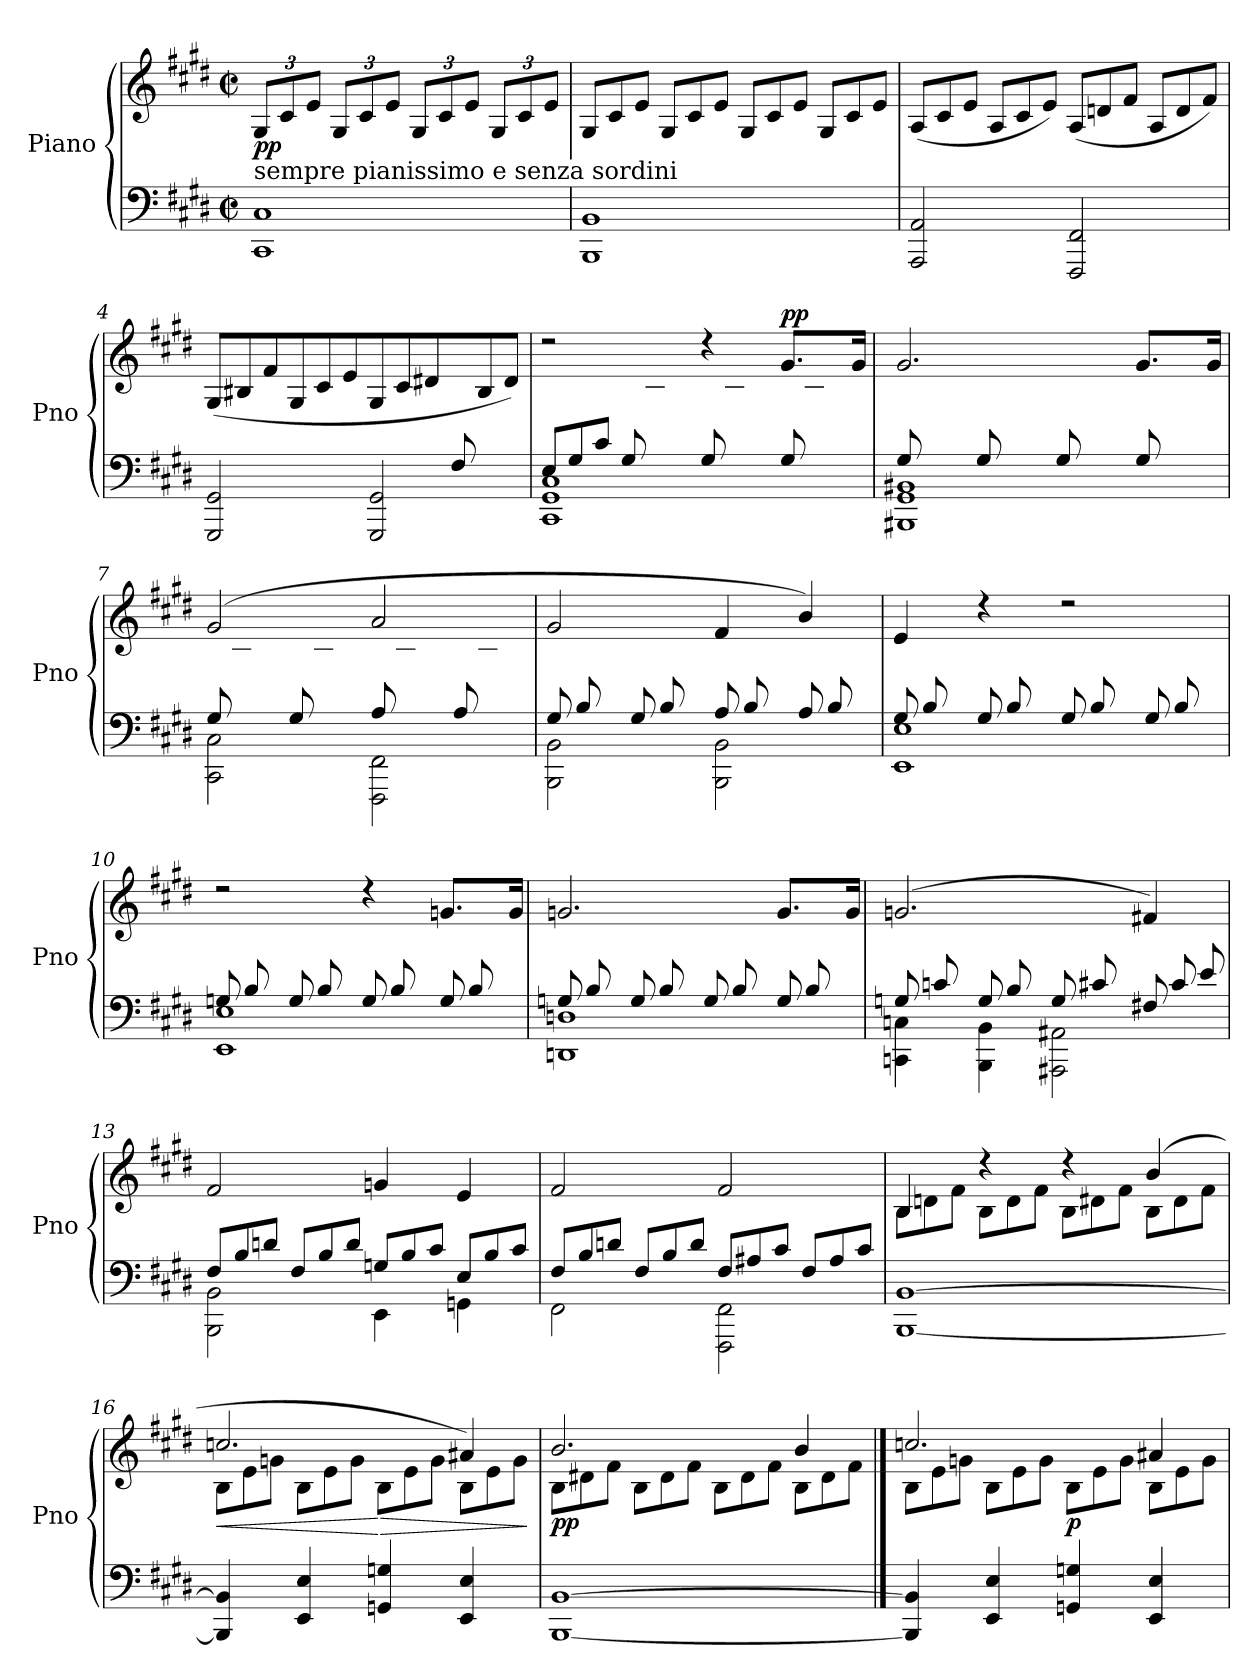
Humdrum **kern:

**kern	**kern	**dynam
*part1	*part1	*part1
*staff2	*staff1	*staff1/2
*I"Piano	*	*
*I'Pno	*	*
*clefF4	*clefG2	*
*k[f#c#g#d#]	*k[f#c#g#d#]	*
*M2/2	*M2/2	*
*met(c|)	*met(c|)	*
=1	=1	=1
*^	*	*
*	*	*Xbrackettup	*
!	!	!LO:TX:b:t=sempre pianissimo e senza sordini	!
!	!	!	!LO:DY:b
1ryy	1CC# 1C#	12G#/L	pp
.	.	12c#/	.
.	.	12e/J	.
.	.	12G#/L	.
.	.	12c#/	.
.	.	12e/J	.
.	.	12G#/L	.
.	.	12c#/	.
.	.	12e/J	.
.	.	12G#/L	.
.	.	12c#/	.
.	.	12e/J	.
=2	=2	=2	=2
*	*	*Xtuplet	*
1ryy	1BBB 1BB	12G#/L	.
.	.	12c#/	.
.	.	12e/J	.
.	.	12G#/L	.
.	.	12c#/	.
.	.	12e/J	.
.	.	12G#/L	.
.	.	12c#/	.
.	.	12e/J	.
.	.	12G#/L	.
.	.	12c#/	.
.	.	12e/J	.
=3	=3	=3	=3
1ryy	2AAA/ 2AA/	(<12A/L	.
.	.	12c#/	.
.	.	12e/J	.
.	.	12A/L	.
.	.	12c#/	.
.	.	12e/J)	.
.	2FFF#/ 2FF#/	(<12A/L	.
.	.	12dn/	.
.	.	12f#/J	.
.	.	12A/L	.
.	.	12d/	.
.	.	12f#/J)	.
!!LO:LB:g=z
=4	=4	=4	=4
*	*^	*	*
2.ryy	1ryy	2GGG#/ 2GG#/	(>12G#/L	.
.	.	.	12B#X/	.
.	.	.	12f#/J	.
.	.	.	12G#/L	.
.	.	.	12c#/	.
.	.	.	12e/J	.
.	.	2GGG#/ 2GG#/	12G#/L	.
.	.	.	12c#/	.
.	.	.	12d#X/J	.
*Xtuplet	*	*	*	*
12F#/L	.	.	12ryy	.
6ryy	.	.	12B#\	.
.	.	.	12d#\J)	.
*	*v	*v	*	*
=5	=5	=5	=5
*	*	*^	*
12E/L	1CC# 1GG# 1C#	2r	3ryy	.
12G#/	.	.	.	.
12c#/J	.	.	.	.
(>12G#/L	.	.	.	.
6ryy	.	.	12c#\	.
.	.	.	12e\J)	.
(>12G#/L	.	4r	12ryy	.
6ryy	.	.	12c#\	.
.	.	.	12e\J)	.
!	!	!	!	!LO:DY:a
12G#/L	.	8.g#/L	12ryy	pp
6ryy	.	.	12c#\	.
.	.	.	12e\J	.
.	.	16g#/Jk	.	.
=6	=6	=6	=6	=6
12G#/L	1BBB#X 1GG# 1BB#X	2.g#/	12ryy	.
6ryy	.	.	12d#\	.
.	.	.	12f#\J	.
12G#/L	.	.	12ryy	.
6ryy	.	.	12d#\	.
.	.	.	12f#\J	.
12G#/L	.	.	12ryy	.
6ryy	.	.	12d#\	.
.	.	.	12f#\J	.
12G#/L	.	8.g#/L	12ryy	.
6ryy	.	.	12d#\	.
.	.	.	12f#\J	.
.	.	16g#/Jk	.	.
!!LO:LB:g=z	!!
=7	=7	=7	=7	=7
12G#/L	2CC#\ 2C#\	(>2g#/	12ryy	.
6ryy	.	.	12c#\	.
.	.	.	12e\J	.
12G#/L	.	.	12ryy	.
6ryy	.	.	12c#\	.
.	.	.	12e\J	.
12A/L	2FFF#\ 2FF#\	2a/	12ryy	.
6ryy	.	.	12c#\	.
.	.	.	12f#\J	.
12A/L	.	.	12ryy	.
6ryy	.	.	12c#\	.
.	.	.	12f#\J	.
=8	=8	=8	=8	=8
12G#/L	2BBB\ 2BB\	2g#/	6ryy	.
12B/	.	.	.	.
12ryy	.	.	12e\J	.
12G#/L	.	.	6ryy	.
12B/	.	.	.	.
12ryy	.	.	12e\J	.
12A/L	2BBB\ 2BB\	4f#/	6ryy	.
12B/	.	.	.	.
12ryy	.	.	12d#\J	.
12A/L	.	4b/)	6ryy	.
12B/	.	.	.	.
12ryy	.	.	12d#\J	.
=9	=9	=9	=9	=9
12G#/L	1EE 1E	4e/	6ryy	.
12B/	.	.	.	.
12ryy	.	.	12e\J	.
12G#/L	.	4r	6ryy	.
12B/	.	.	.	.
12ryy	.	.	12e\J	.
12G#/L	.	2r	6ryy	.
12B/	.	.	.	.
12ryy	.	.	12e\J	.
12G#/L	.	.	6ryy	.
12B/	.	.	.	.
12ryy	.	.	12e\J	.
!!LO:LB:g=z	!!
=10	=10	=10	=10	=10
12Gn/L	1EE 1E	2r	6ryy	.
12B/	.	.	.	.
12ryy	.	.	12e\J	.
12G/L	.	.	6ryy	.
12B/	.	.	.	.
12ryy	.	.	12e\J	.
12G/L	.	4r	6ryy	.
12B/	.	.	.	.
12ryy	.	.	12e\J	.
12G/L	.	8.gn/L	6ryy	.
12B/	.	.	.	.
12ryy	.	.	12e\J	.
.	.	16g/Jk	.	.
=11	=11	=11	=11	=11
12Gn/L	1DDn 1Dn	2.gn/	6ryy	.
12B/	.	.	.	.
12ryy	.	.	12fn\J	.
12G/L	.	.	6ryy	.
12B/	.	.	.	.
12ryy	.	.	12f\J	.
12G/L	.	.	6ryy	.
12B/	.	.	.	.
12ryy	.	.	12f\J	.
12G/L	.	8.g/L	6ryy	.
12B/	.	.	.	.
12ryy	.	.	12f\J	.
.	.	16g/Jk	.	.
=12	=12	=12	=12	=12
12Gn/L	4CCn\ 4Cn\	(>2.gn/	6ryy	.
12cn/	.	.	.	.
12ryy	.	.	12e\J	.
12G/L	4BBB\ 4BB\	.	6ryy	.
12B/	.	.	.	.
12ryy	.	.	12e\J	.
12G/L	2AAA#X\ 2AA#X\	.	6ryy	.
12c#X/	.	.	.	.
12ryy	.	.	12e\J	.
12F#X/L	.	4f#X/)	4ryy	.
12c#/	.	.	.	.
12e/J	.	.	.	.
*	*	*v	*v	*
!!LO:PB:g=z
=13	=13	=13	=13
12F#/L	2BBB\ 2BB\	2f#/	.
12B/	.	.	.
12dn/J	.	.	.
12F#/L	.	.	.
12B/	.	.	.
12d/J	.	.	.
12Gn/L	4EE\	4gn/	.
12B/	.	.	.
12c#/J	.	.	.
12E/L	4GGn\	4e/	.
12B/	.	.	.
12c#/J	.	.	.
=14	=14	=14	=14
12F#/L	2FF#\	2f#/	.
12B/	.	.	.
12dn/J	.	.	.
12F#/L	.	.	.
12B/	.	.	.
12d/J	.	.	.
12F#/L	2FFF#\ 2FF#\	2f#/	.
12A#X/	.	.	.
12c#/J	.	.	.
12F#/L	.	.	.
12A#/	.	.	.
12c#/J	.	.	.
*v	*v	*	*
=15	=15	=15
*	*^	*
[1BBB [1BB	4B/	12B\L	.
.	.	12dn\	.
.	.	12f#\J	.
.	4r	12B\L	.
.	.	12d\	.
.	.	12f#\J	.
.	4r	12B\L	.
.	.	12d#X\	.
.	.	12f#\J	.
.	(>4b/	12B\L	.
.	.	12d#\	.
.	.	12f#\J	.
!!LO:PB:g=z	!!
=16	=16	=16	=16
!	!	!	!LO:HP:b
4BBB/] 4BB/]	2.ccn/	12B\L	<
.	.	12e\	.
.	.	12gn\J	.
4EE/ 4E/	.	12B\L	.
.	.	12e\	.
.	.	12g\J	.
!	!	!	!LO:HP:n=1:b
4GGn/ 4Gn/	.	12B\L	[ >
.	.	12e\	.
.	.	12g\J	.
4EE/ 4E/	4a#X/)	12B\L	.
.	.	12e\	.
.	.	12g\J	.
*	*v	*v	*
.	.	]
=17	=17	=17
*	*^	*
!	!	!	!LO:DY:b
[1BBB [1BB	2.b/	12B\L	pp
.	.	12d#X\	.
.	.	12f#\J	.
.	.	12B\L	.
.	.	12d#\	.
.	.	12f#\J	.
.	.	12B\L	.
.	.	12d#\	.
.	.	12f#\J	.
.	4b/	12B\L	.
.	.	12d#\	.
.	.	12f#\J	.
==18	==18	==18	==18
4BBB/] 4BB/]	2.ccn/	12B\L	.
.	.	12e\	.
.	.	12gn\J	.
4EE/ 4E/	.	12B\L	.
.	.	12e\	.
.	.	12g\J	.
!	!	!	!LO:DY:b
4GGn/ 4Gn/	.	12B\L	p
.	.	12e\	.
.	.	12g\J	.
4EE/ 4E/	4a#X/	12B\L	.
.	.	12e\	.
.	.	12g\J	.
*	*v	*v	*
=	=	=
*-	*-	*-
